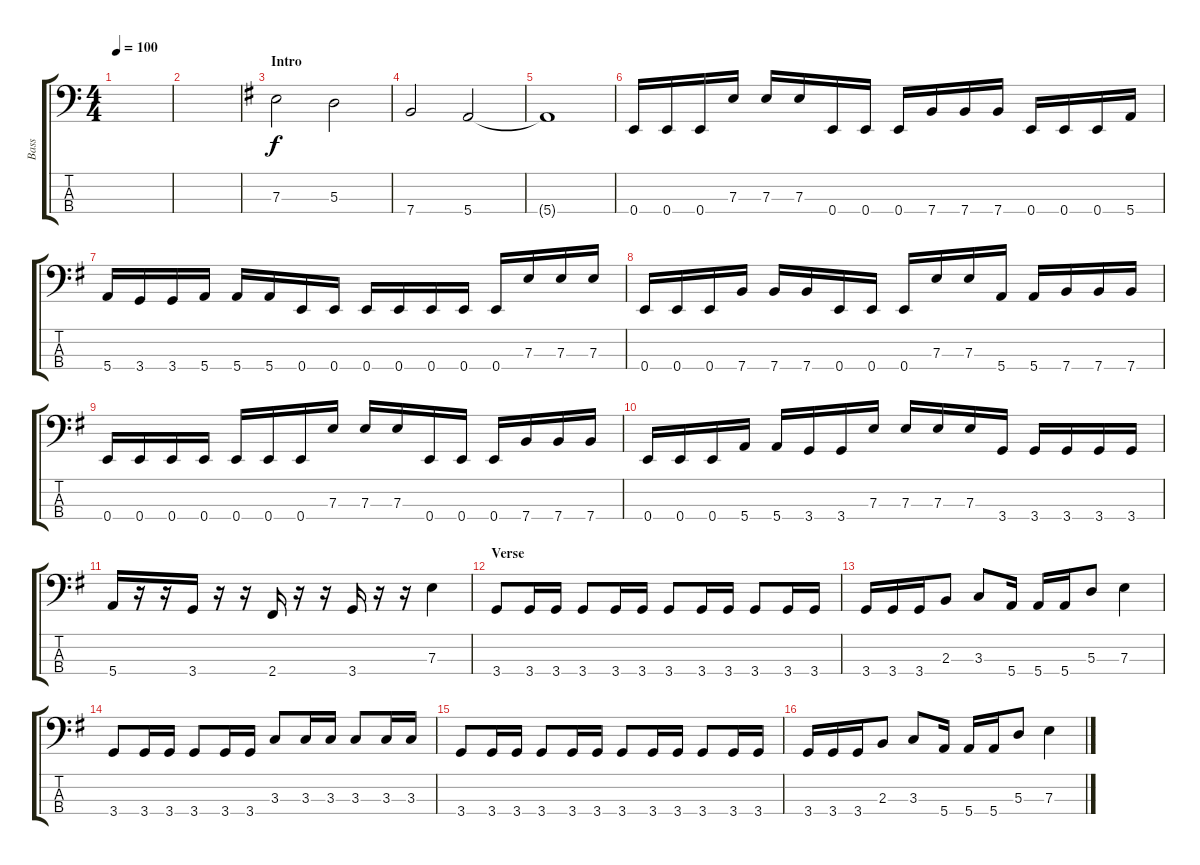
\track ("Bass" "Bass") {instrument electricbasspick}
\staff {score tabs}
\tuning (G2 D2 A1 E1) {hide}
\ts (4 4)
\tempo 100
\clef f4
\ks c
|
|
\section ("" "Intro")
\ks eminor
7.3.2 5.3.2 |
7.4.2 5.4.2 |
5.4{t}.1 |
0.4.16 0.4.16 0.4.16 7.3.16 7.3.16 7.3.16 0.4.16 0.4.16 0.4.16 7.4.16 7.4.16 7.4.16 0.4.16 0.4.16 0.4.16 5.4.16 |
5.4.16 3.4.16 3.4.16 5.4.16 5.4.16 5.4.16 0.4.16 0.4.16 0.4.16 0.4.16 0.4.16 0.4.16 0.4.16 7.3.16 7.3.16 7.3.16 |
0.4.16 0.4.16 0.4.16 7.4.16 7.4.16 7.4.16 0.4.16 0.4.16 0.4.16 7.3.16 7.3.16 5.4.16 5.4.16 7.4.16 7.4.16 7.4.16 |
0.4.16 0.4.16 0.4.16 0.4.16 0.4.16 0.4.16 0.4.16 7.3.16 7.3.16 7.3.16 0.4.16 0.4.16 0.4.16 7.4.16 7.4.16 7.4.16 |
0.4.16 0.4.16 0.4.16 5.4.16 5.4.16 3.4.16 3.4.16 7.3.16 7.3.16 7.3.16 7.3.16 3.4.16 3.4.16 3.4.16 3.4.16 3.4.16 |
5.4.16 r.16 r.16 3.4.16 r.16 r.16 2.4.16 r.16 r.16 3.4.16 r.16 r.16 7.3.4 |
\section ("" "Verse")
3.4.8 3.4.16 3.4.16 3.4.8 3.4.16 3.4.16 3.4.8 3.4.16 3.4.16 3.4.8 3.4.16 3.4.16 |
3.4.16 3.4.16 3.4.16 2.3.8 3.3.8 5.4.16 5.4.16 5.4.16 5.3.8 7.3.4 |
3.4.8 3.4.16 3.4.16 3.4.8 3.4.16 3.4.16 3.3.8 3.3.16 3.3.16 3.3.8 3.3.16 3.3.16 |
3.4.8 3.4.16 3.4.16 3.4.8 3.4.16 3.4.16 3.4.8 3.4.16 3.4.16 3.4.8 3.4.16 3.4.16 |
3.4.16 3.4.16 3.4.16 2.3.8 3.3.8 5.4.16 5.4.16 5.4.16 5.3.8 7.3.4
